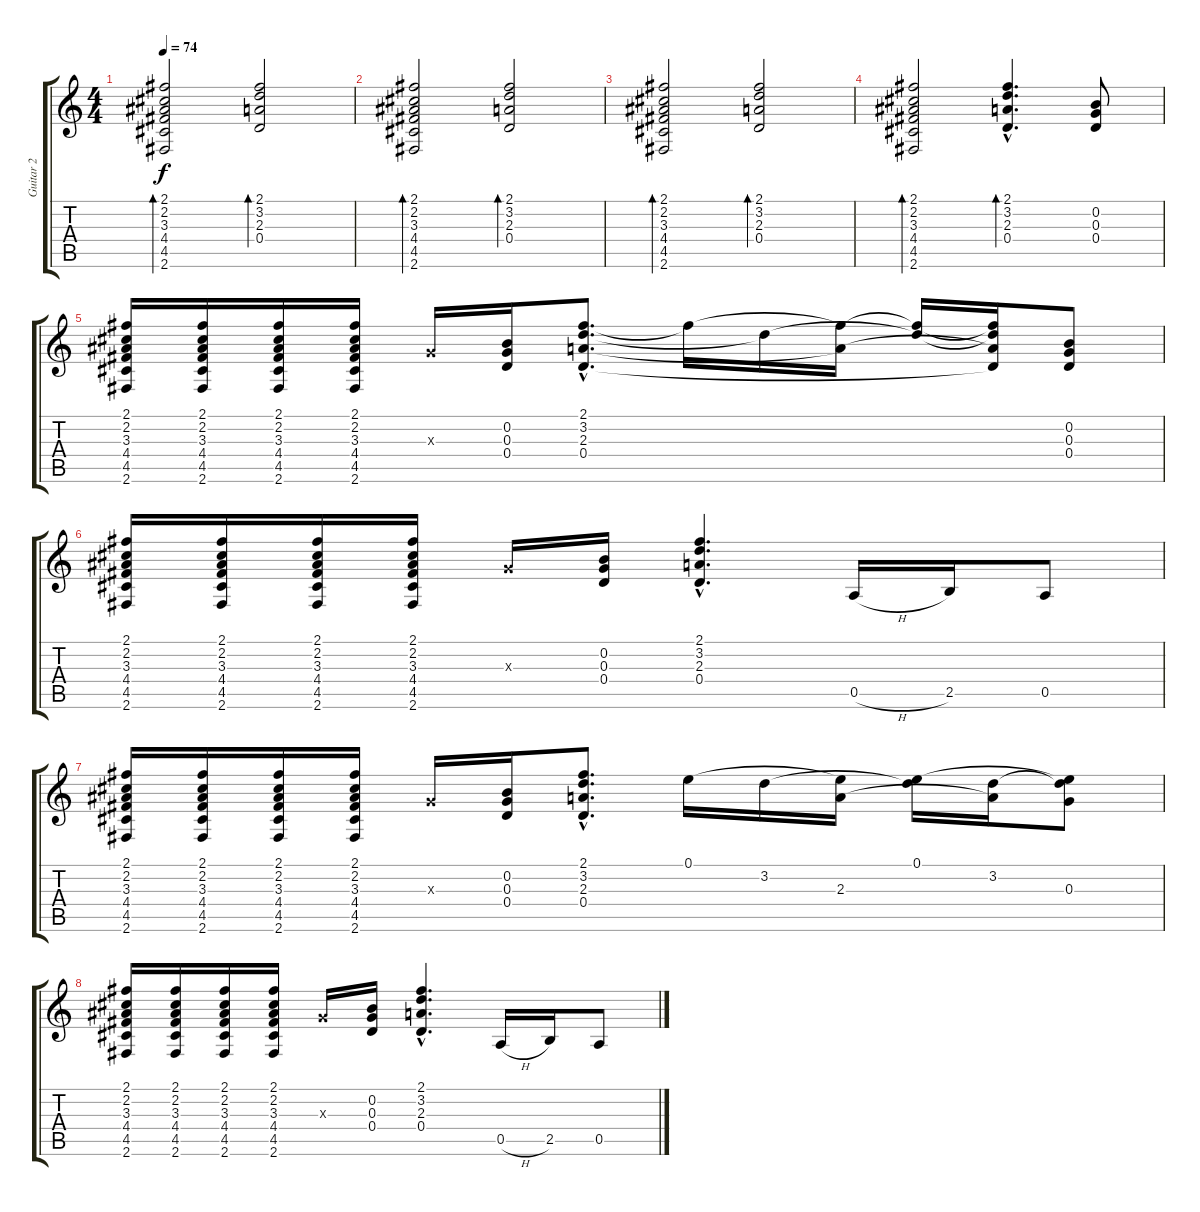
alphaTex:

\track ("Guitar 2" "Guitar 2") {instrument acousticguitarsteel}
\staff {score tabs}
\tuning (E4 B3 G3 D3 A2 E2) {hide}
\ts (4 4)
\tempo 74
\clef g2
\ks c
(2.1 2.2 3.3 4.4 4.5 2.6).2{bd 240 dy f instrument acousticguitarsteel} (2.1 3.2 2.3 0.4).2{bd 240} |
(2.1 2.2 3.3 4.4 4.5 2.6).2{bd 240} (2.1 3.2 2.3 0.4).2{bd 240} |
(2.1 2.2 3.3 4.4 4.5 2.6).2{bd 240} (2.1 3.2 2.3 0.4).2{bd 240} |
(2.1 2.2 3.3 4.4 4.5 2.6).2{bd 240} (2.1{hac} 3.2{hac} 2.3{hac} 0.4{hac}).4{d bd 240} (0.2 0.3 0.4).8 |
(2.1 2.2 3.3 4.4 4.5 2.6).16 (2.1 2.2 3.3 4.4 4.5 2.6).16 (2.1 2.2 3.3 4.4 4.5 2.6).16 (2.1 2.2 3.3 4.4 4.5 2.6).16 0.3{x}.16 (0.2 0.3 0.4).16 (2.1{hac} 3.2{hac} 2.3{hac} 0.4{hac}).8{d} 2.1{t}.16 3.2{t}.16 (2.1{t} 2.3{t}).16 (2.1{t} 3.2{t}).16 (2.1{t} 3.2{t} 2.3{t} 0.4{t}).16 (0.2 0.3 0.4).8 |
(2.1 2.2 3.3 4.4 4.5 2.6).16 (2.1 2.2 3.3 4.4 4.5 2.6).16 (2.1 2.2 3.3 4.4 4.5 2.6).16 (2.1 2.2 3.3 4.4 4.5 2.6).16 0.3{x}.16 (0.2 0.3 0.4).16 (2.1{hac} 3.2{hac} 2.3{hac} 0.4{hac}).4{d} 0.5{h}.16 2.5.16 0.5.8 |
(2.1 2.2 3.3 4.4 4.5 2.6).16 (2.1 2.2 3.3 4.4 4.5 2.6).16 (2.1 2.2 3.3 4.4 4.5 2.6).16 (2.1 2.2 3.3 4.4 4.5 2.6).16 0.3{x}.16 (0.2 0.3 0.4).16 (2.1{hac} 3.2{hac} 2.3{hac} 0.4{hac}).8{d} 0.1.16 3.2.16 (0.1{t} 2.3).16 (0.1 3.2{t}).16 (3.2 2.3{t}).16 (0.1{t} 3.2{t} 0.3).8 |
(2.1 2.2 3.3 4.4 4.5 2.6).16 (2.1 2.2 3.3 4.4 4.5 2.6).16 (2.1 2.2 3.3 4.4 4.5 2.6).16 (2.1 2.2 3.3 4.4 4.5 2.6).16 0.3{x}.16 (0.2 0.3 0.4).16 (2.1{hac} 3.2{hac} 2.3{hac} 0.4{hac}).4{d} 0.5{h}.16 2.5.16 0.5.8
